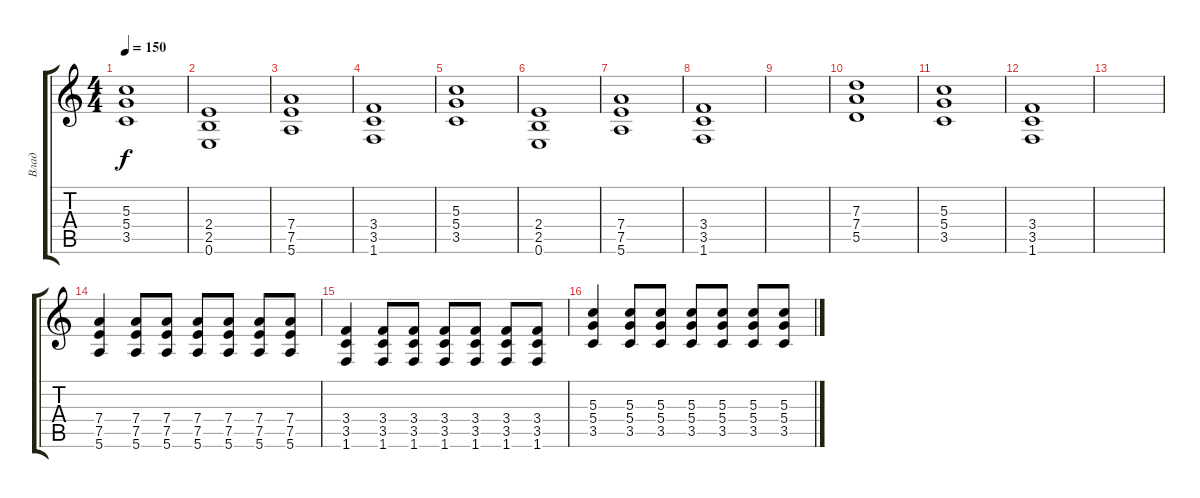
\track ("Влад" "Влад") {instrument overdrivenguitar}
\staff {score tabs}
\tuning (E4 B3 G3 D3 A2 E2) {hide}
\ts (4 4)
\tempo 150
\clef g2
\ks c
(5.3 5.4 3.5).1{dy f} |
(2.4 2.5 0.6).1 |
(7.4 7.5 5.6).1 |
(3.4 3.5 1.6).1 |
(5.3 5.4 3.5).1 |
(2.4 2.5 0.6).1 |
(7.4 7.5 5.6).1 |
(3.4 3.5 1.6).1 |
|
(7.3 7.4 5.5).1 |
(5.3 5.4 3.5).1 |
(3.4 3.5 1.6).1 |
|
(7.4 7.5 5.6).4 (7.4 7.5 5.6).8 (7.4 7.5 5.6).8 (7.4 7.5 5.6).8 (7.4 7.5 5.6).8 (7.4 7.5 5.6).8 (7.4 7.5 5.6).8 |
(3.4 3.5 1.6).4 (3.4 3.5 1.6).8 (3.4 3.5 1.6).8 (3.4 3.5 1.6).8 (3.4 3.5 1.6).8 (3.4 3.5 1.6).8 (3.4 3.5 1.6).8 |
(5.3 5.4 3.5).4 (5.3 5.4 3.5).8 (5.3 5.4 3.5).8 (5.3 5.4 3.5).8 (5.3 5.4 3.5).8 (5.3 5.4 3.5).8 (5.3 5.4 3.5).8
